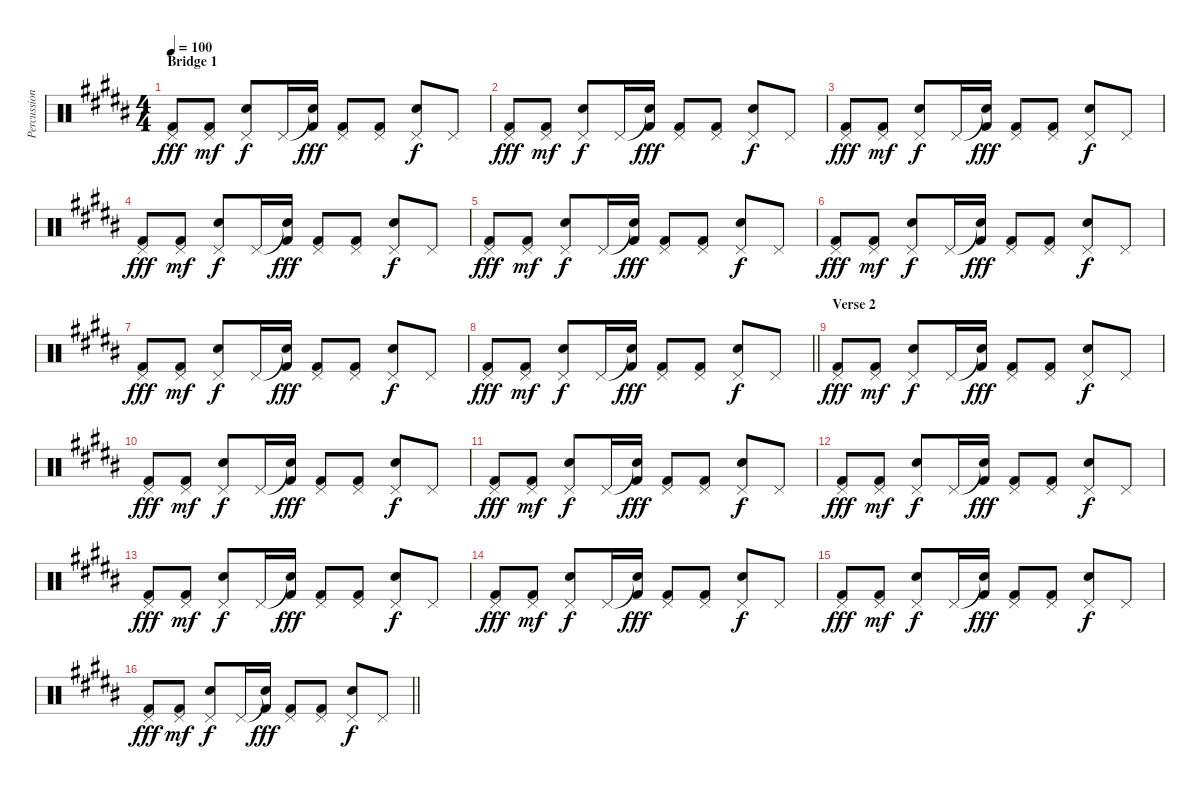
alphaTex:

\track ("Percussion" "Percussion") {instrument percussion}
\staff {score}
\articulation defaults
\ts (4 4)
\section ("" "Bridge 1")
\tempo 100
\clef neutral
\ks b
("Pedal Hi-Hat (hit)" "Kick (hit) 2").8{dy fff} ("Pedal Hi-Hat (hit)" "Kick (hit) 2").8{dy mf} ("Pedal Hi-Hat (hit)" "Snare (hit) 2").8{dy f} "Pedal Hi-Hat (hit)".16 ("Snare (hit)"{t} "Kick (hit) 2").16{dy fff} ("Pedal Hi-Hat (hit)" "Kick (hit) 2").8 ("Pedal Hi-Hat (hit)" "Kick (hit) 2").8 ("Pedal Hi-Hat (hit)" "Snare (hit) 2").8{dy f} "Pedal Hi-Hat (hit)".8 |
("Pedal Hi-Hat (hit)" "Kick (hit) 2").8{dy fff} ("Pedal Hi-Hat (hit)" "Kick (hit) 2").8{dy mf} ("Pedal Hi-Hat (hit)" "Snare (hit) 2").8{dy f} "Pedal Hi-Hat (hit)".16 ("Snare (hit)"{t} "Kick (hit) 2").16{dy fff} ("Pedal Hi-Hat (hit)" "Kick (hit) 2").8 ("Pedal Hi-Hat (hit)" "Kick (hit) 2").8 ("Pedal Hi-Hat (hit)" "Snare (hit) 2").8{dy f} "Pedal Hi-Hat (hit)".8 |
("Pedal Hi-Hat (hit)" "Kick (hit) 2").8{dy fff} ("Pedal Hi-Hat (hit)" "Kick (hit) 2").8{dy mf} ("Pedal Hi-Hat (hit)" "Snare (hit) 2").8{dy f} "Pedal Hi-Hat (hit)".16 ("Snare (hit)"{t} "Kick (hit) 2").16{dy fff} ("Pedal Hi-Hat (hit)" "Kick (hit) 2").8 ("Pedal Hi-Hat (hit)" "Kick (hit) 2").8 ("Pedal Hi-Hat (hit)" "Snare (hit) 2").8{dy f} "Pedal Hi-Hat (hit)".8 |
("Pedal Hi-Hat (hit)" "Kick (hit) 2").8{dy fff} ("Pedal Hi-Hat (hit)" "Kick (hit) 2").8{dy mf} ("Pedal Hi-Hat (hit)" "Snare (hit) 2").8{dy f} "Pedal Hi-Hat (hit)".16 ("Snare (hit)"{t} "Kick (hit) 2").16{dy fff} ("Pedal Hi-Hat (hit)" "Kick (hit) 2").8 ("Pedal Hi-Hat (hit)" "Kick (hit) 2").8 ("Pedal Hi-Hat (hit)" "Snare (hit) 2").8{dy f} "Pedal Hi-Hat (hit)".8 |
("Pedal Hi-Hat (hit)" "Kick (hit) 2").8{dy fff} ("Pedal Hi-Hat (hit)" "Kick (hit) 2").8{dy mf} ("Pedal Hi-Hat (hit)" "Snare (hit) 2").8{dy f} "Pedal Hi-Hat (hit)".16 ("Snare (hit)"{t} "Kick (hit) 2").16{dy fff} ("Pedal Hi-Hat (hit)" "Kick (hit) 2").8 ("Pedal Hi-Hat (hit)" "Kick (hit) 2").8 ("Pedal Hi-Hat (hit)" "Snare (hit) 2").8{dy f} "Pedal Hi-Hat (hit)".8 |
("Pedal Hi-Hat (hit)" "Kick (hit) 2").8{dy fff} ("Pedal Hi-Hat (hit)" "Kick (hit) 2").8{dy mf} ("Pedal Hi-Hat (hit)" "Snare (hit) 2").8{dy f} "Pedal Hi-Hat (hit)".16 ("Snare (hit)"{t} "Kick (hit) 2").16{dy fff} ("Pedal Hi-Hat (hit)" "Kick (hit) 2").8 ("Pedal Hi-Hat (hit)" "Kick (hit) 2").8 ("Pedal Hi-Hat (hit)" "Snare (hit) 2").8{dy f} "Pedal Hi-Hat (hit)".8 |
("Pedal Hi-Hat (hit)" "Kick (hit) 2").8{dy fff} ("Pedal Hi-Hat (hit)" "Kick (hit) 2").8{dy mf} ("Pedal Hi-Hat (hit)" "Snare (hit) 2").8{dy f} "Pedal Hi-Hat (hit)".16 ("Snare (hit)"{t} "Kick (hit) 2").16{dy fff} ("Pedal Hi-Hat (hit)" "Kick (hit) 2").8 ("Pedal Hi-Hat (hit)" "Kick (hit) 2").8 ("Pedal Hi-Hat (hit)" "Snare (hit) 2").8{dy f} "Pedal Hi-Hat (hit)".8 |
\barLineRight lightlight
("Pedal Hi-Hat (hit)" "Kick (hit) 2").8{dy fff} ("Pedal Hi-Hat (hit)" "Kick (hit) 2").8{dy mf} ("Pedal Hi-Hat (hit)" "Snare (hit) 2").8{dy f} "Pedal Hi-Hat (hit)".16 ("Snare (hit)"{t} "Kick (hit) 2").16{dy fff} ("Pedal Hi-Hat (hit)" "Kick (hit) 2").8 ("Pedal Hi-Hat (hit)" "Kick (hit) 2").8 ("Pedal Hi-Hat (hit)" "Snare (hit) 2").8{dy f} "Pedal Hi-Hat (hit)".8 |
\section ("" "Verse 2")
("Pedal Hi-Hat (hit)" "Kick (hit) 2").8{dy fff} ("Pedal Hi-Hat (hit)" "Kick (hit) 2").8{dy mf} ("Pedal Hi-Hat (hit)" "Snare (hit) 2").8{dy f} "Pedal Hi-Hat (hit)".16 ("Snare (hit)"{t} "Kick (hit) 2").16{dy fff} ("Pedal Hi-Hat (hit)" "Kick (hit) 2").8 ("Pedal Hi-Hat (hit)" "Kick (hit) 2").8 ("Pedal Hi-Hat (hit)" "Snare (hit) 2").8{dy f} "Pedal Hi-Hat (hit)".8 |
("Pedal Hi-Hat (hit)" "Kick (hit) 2").8{dy fff} ("Pedal Hi-Hat (hit)" "Kick (hit) 2").8{dy mf} ("Pedal Hi-Hat (hit)" "Snare (hit) 2").8{dy f} "Pedal Hi-Hat (hit)".16 ("Snare (hit)"{t} "Kick (hit) 2").16{dy fff} ("Pedal Hi-Hat (hit)" "Kick (hit) 2").8 ("Pedal Hi-Hat (hit)" "Kick (hit) 2").8 ("Pedal Hi-Hat (hit)" "Snare (hit) 2").8{dy f} "Pedal Hi-Hat (hit)".8 |
("Pedal Hi-Hat (hit)" "Kick (hit) 2").8{dy fff} ("Pedal Hi-Hat (hit)" "Kick (hit) 2").8{dy mf} ("Pedal Hi-Hat (hit)" "Snare (hit) 2").8{dy f} "Pedal Hi-Hat (hit)".16 ("Snare (hit)"{t} "Kick (hit) 2").16{dy fff} ("Pedal Hi-Hat (hit)" "Kick (hit) 2").8 ("Pedal Hi-Hat (hit)" "Kick (hit) 2").8 ("Pedal Hi-Hat (hit)" "Snare (hit) 2").8{dy f} "Pedal Hi-Hat (hit)".8 |
("Pedal Hi-Hat (hit)" "Kick (hit) 2").8{dy fff} ("Pedal Hi-Hat (hit)" "Kick (hit) 2").8{dy mf} ("Pedal Hi-Hat (hit)" "Snare (hit) 2").8{dy f} "Pedal Hi-Hat (hit)".16 ("Snare (hit)"{t} "Kick (hit) 2").16{dy fff} ("Pedal Hi-Hat (hit)" "Kick (hit) 2").8 ("Pedal Hi-Hat (hit)" "Kick (hit) 2").8 ("Pedal Hi-Hat (hit)" "Snare (hit) 2").8{dy f} "Pedal Hi-Hat (hit)".8 |
("Pedal Hi-Hat (hit)" "Kick (hit) 2").8{dy fff} ("Pedal Hi-Hat (hit)" "Kick (hit) 2").8{dy mf} ("Pedal Hi-Hat (hit)" "Snare (hit) 2").8{dy f} "Pedal Hi-Hat (hit)".16 ("Snare (hit)"{t} "Kick (hit) 2").16{dy fff} ("Pedal Hi-Hat (hit)" "Kick (hit) 2").8 ("Pedal Hi-Hat (hit)" "Kick (hit) 2").8 ("Pedal Hi-Hat (hit)" "Snare (hit) 2").8{dy f} "Pedal Hi-Hat (hit)".8 |
("Pedal Hi-Hat (hit)" "Kick (hit) 2").8{dy fff} ("Pedal Hi-Hat (hit)" "Kick (hit) 2").8{dy mf} ("Pedal Hi-Hat (hit)" "Snare (hit) 2").8{dy f} "Pedal Hi-Hat (hit)".16 ("Snare (hit)"{t} "Kick (hit) 2").16{dy fff} ("Pedal Hi-Hat (hit)" "Kick (hit) 2").8 ("Pedal Hi-Hat (hit)" "Kick (hit) 2").8 ("Pedal Hi-Hat (hit)" "Snare (hit) 2").8{dy f} "Pedal Hi-Hat (hit)".8 |
("Pedal Hi-Hat (hit)" "Kick (hit) 2").8{dy fff} ("Pedal Hi-Hat (hit)" "Kick (hit) 2").8{dy mf} ("Pedal Hi-Hat (hit)" "Snare (hit) 2").8{dy f} "Pedal Hi-Hat (hit)".16 ("Snare (hit)"{t} "Kick (hit) 2").16{dy fff} ("Pedal Hi-Hat (hit)" "Kick (hit) 2").8 ("Pedal Hi-Hat (hit)" "Kick (hit) 2").8 ("Pedal Hi-Hat (hit)" "Snare (hit) 2").8{dy f} "Pedal Hi-Hat (hit)".8 |
\barLineRight lightlight
("Pedal Hi-Hat (hit)" "Kick (hit) 2").8{dy fff} ("Pedal Hi-Hat (hit)" "Kick (hit) 2").8{dy mf} ("Pedal Hi-Hat (hit)" "Snare (hit) 2").8{dy f} "Pedal Hi-Hat (hit)".16 ("Snare (hit)"{t} "Kick (hit) 2").16{dy fff} ("Pedal Hi-Hat (hit)" "Kick (hit) 2").8 ("Pedal Hi-Hat (hit)" "Kick (hit) 2").8 ("Pedal Hi-Hat (hit)" "Snare (hit) 2").8{dy f} "Pedal Hi-Hat (hit)".8
